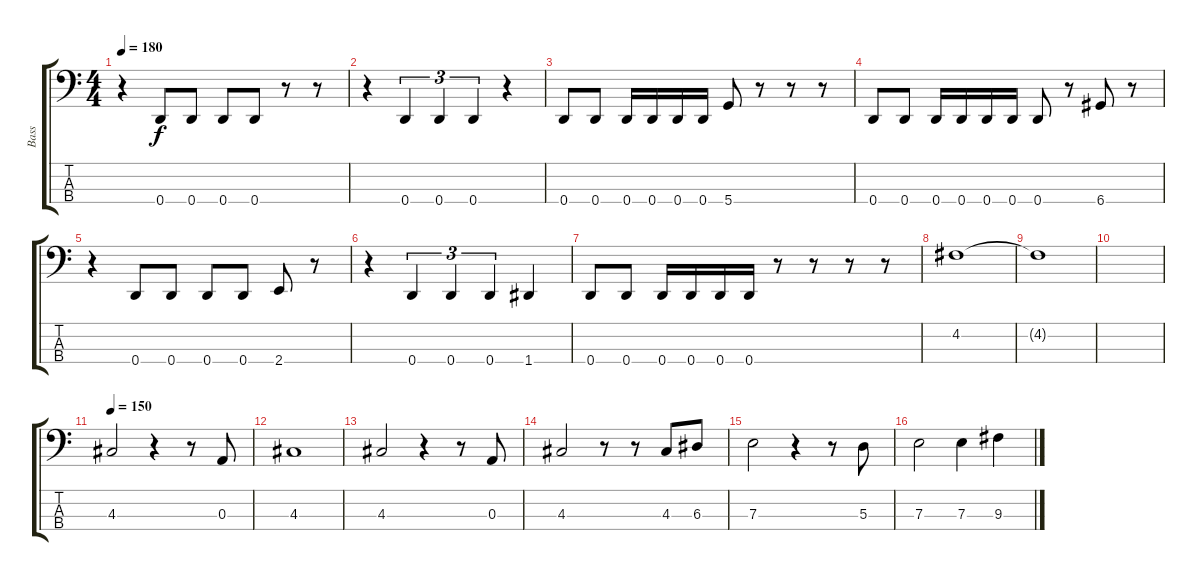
\track ("Bass" "Bass") {instrument electricbassfinger}
\staff {score tabs}
\tuning (G2 D2 A1 D1) {hide}
\ts (4 4)
\tempo 180
\clef f4
\ks c
r.4{dy f} 0.4.8 0.4.8 0.4.8 0.4.8 r.8 r.8 |
r.4 0.4.4{tu (3 2)} 0.4.4{tu (3 2)} 0.4.4{tu (3 2)} r.4 |
0.4.8 0.4.8 0.4.16 0.4.16 0.4.16 0.4.16 5.4.8 r.8 r.8 r.8 |
0.4.8 0.4.8 0.4.16 0.4.16 0.4.16 0.4.16 0.4.8 r.8 6.4.8 r.8 |
r.4 0.4.8 0.4.8 0.4.8 0.4.8 2.4.8 r.8 |
r.4 0.4.4{tu (3 2)} 0.4.4{tu (3 2)} 0.4.4{tu (3 2)} 1.4.4 |
0.4.8 0.4.8 0.4.16 0.4.16 0.4.16 0.4.16 r.8 r.8 r.8 r.8 |
4.2.1 |
4.2{t}.1 |
|
\tempo 150
4.3.2 r.4 r.8 0.3.8 |
4.3.1 |
4.3.2 r.4 r.8 0.3.8 |
4.3.2 r.8 r.8 4.3.8 6.3.8 |
7.3.2 r.4 r.8 5.3.8 |
7.3.2 7.3.4 9.3.4
